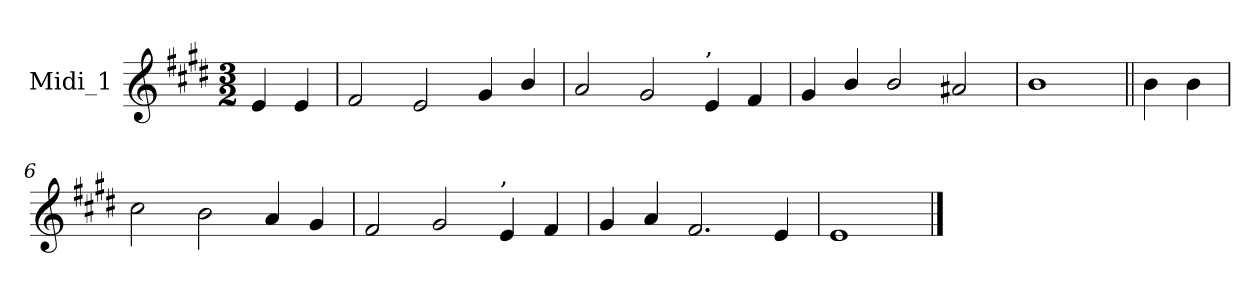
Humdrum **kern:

**kern
*part1
*staff1
*I"Midi_1
*clefG2
*k[f#c#g#d#]
*E:
*M3/2
=
4e
4e
=1
2f#
2e
4g#
4b/
=2
2a/
2g#/
!LO:TX:a:t=,
4e/
4f#/
=3
4g#/
4b/
2b/
2a#X/
=4
1b
!!LO:LB:g=z
=5||
4b
4b
=6
2cc#
2b
4a
4g#
=7
2f#
2g#
!LO:TX:a:t=,
4e
4f#
=8
4g#
4a
2.f#
4e
=9
1e
==
*-
